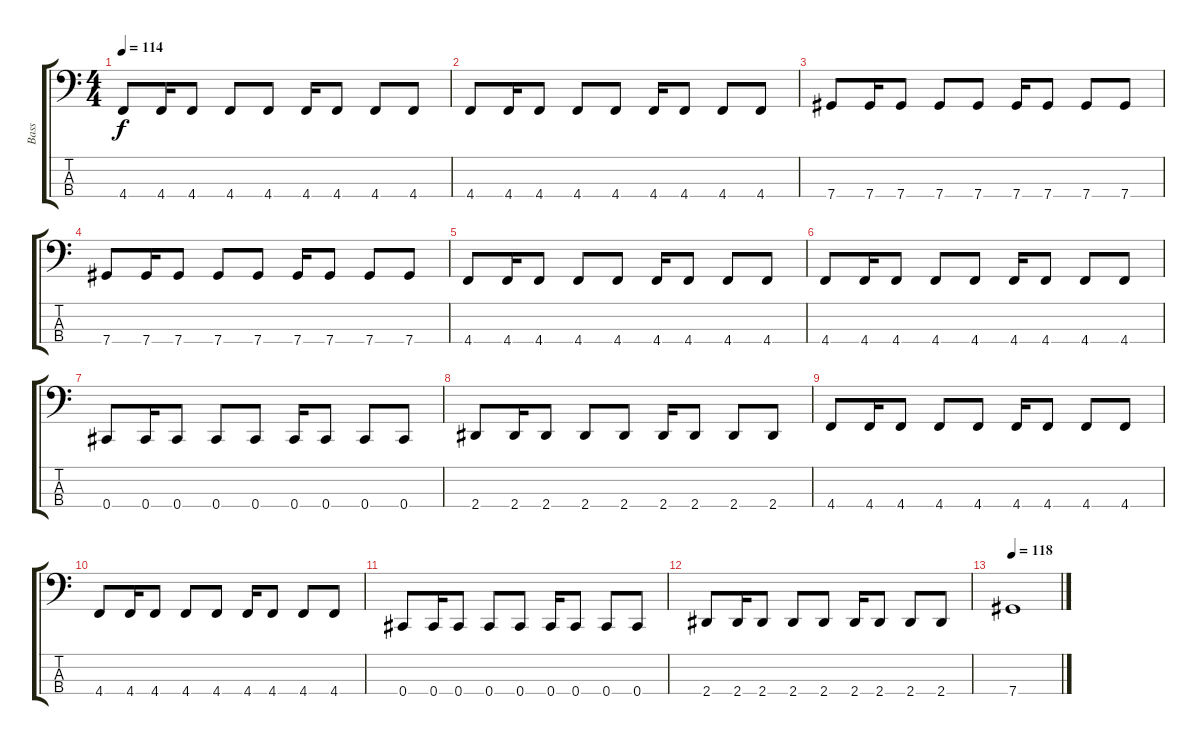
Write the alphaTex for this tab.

\track ("Bass" "Bass") {instrument electricbasspick}
\staff {score tabs}
\tuning (Gb2 Db2 Ab1 Db1) {hide}
\ts (4 4)
\tempo 114
\clef f4
\ks c
4.4.8{dy f} 4.4.16 4.4.8 4.4.8 4.4.8 4.4.16 4.4.8 4.4.8 4.4.8 |
4.4.8 4.4.16 4.4.8 4.4.8 4.4.8 4.4.16 4.4.8 4.4.8 4.4.8 |
7.4.8 7.4.16 7.4.8 7.4.8 7.4.8 7.4.16 7.4.8 7.4.8 7.4.8 |
7.4.8 7.4.16 7.4.8 7.4.8 7.4.8 7.4.16 7.4.8 7.4.8 7.4.8 |
4.4.8 4.4.16 4.4.8 4.4.8 4.4.8 4.4.16 4.4.8 4.4.8 4.4.8 |
4.4.8 4.4.16 4.4.8 4.4.8 4.4.8 4.4.16 4.4.8 4.4.8 4.4.8 |
0.4.8 0.4.16 0.4.8 0.4.8 0.4.8 0.4.16 0.4.8 0.4.8 0.4.8 |
2.4.8 2.4.16 2.4.8 2.4.8 2.4.8 2.4.16 2.4.8 2.4.8 2.4.8 |
4.4.8 4.4.16 4.4.8 4.4.8 4.4.8 4.4.16 4.4.8 4.4.8 4.4.8 |
4.4.8 4.4.16 4.4.8 4.4.8 4.4.8 4.4.16 4.4.8 4.4.8 4.4.8 |
0.4.8 0.4.16 0.4.8 0.4.8 0.4.8 0.4.16 0.4.8 0.4.8 0.4.8 |
2.4.8 2.4.16 2.4.8 2.4.8 2.4.8 2.4.16 2.4.8 2.4.8 2.4.8 |
\tempo 118
7.4.1
